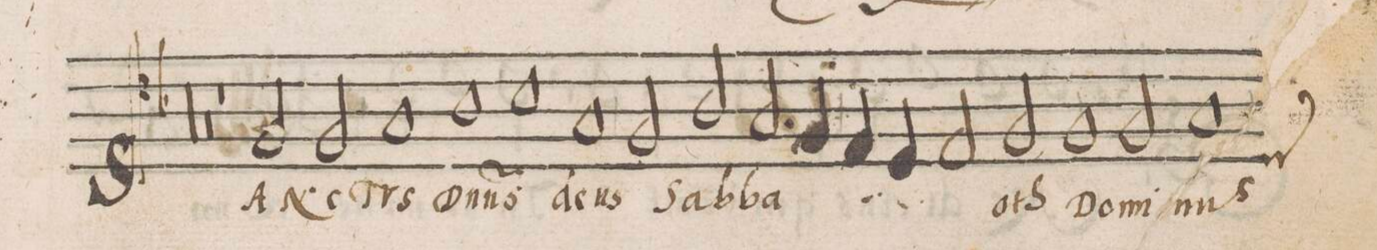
**kern	**text
*I"TENOR	*
*clefC4	*
*k[b-]	*
*met()	*
*M2/1	*
00r	.
=13-	=13-
=14-	=14-
0r	.
=15-	=15-
1r	.
2F/	SANC-
2F/	-TVS
=16-	=16-
1G	D(o-
1A	-mi)-
=17-	=17-
1B-	-nus
1G	de-
=18-	=18-
2F/	-us
2A/	Sab-
2.G/	-ba-
4F/	.
=19-	=19-
4E/	.
4D/	.
2E/	.
2F/	-oth
1F	Do-
=20-	=20-
2F/	-mi-
*custos:D	*
1G	-nu(s)
=21-	=21-
*-	*-
